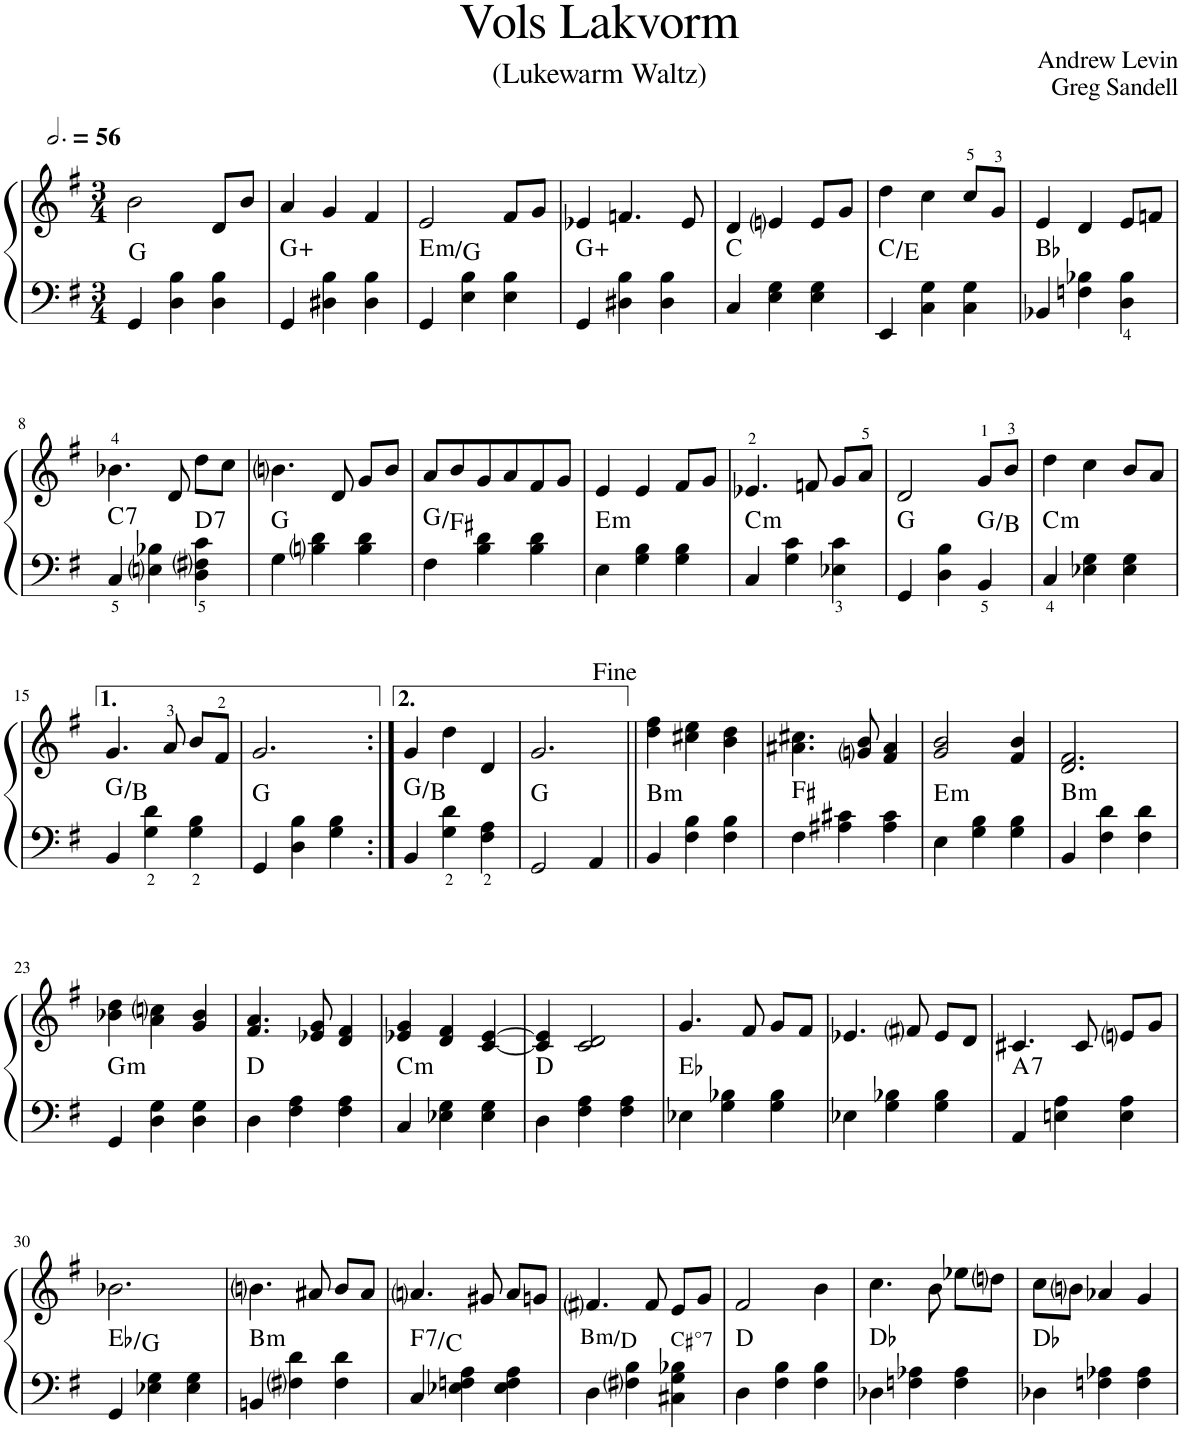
**kern	**kern	**harte
*part1	*part1	*part1
*staff2	*staff1	*
*I"Piano	*	*
*I'Pno.	*	*
*clefF4	*clefG2	*
*k[f#]	*k[f#]	*
*M3/4	*M3/4	*
*MM168	*MM168	*
=1	=1	=1
4GG/	2b\	G:maj
4D\ 4B\	.	.
4D\ 4B\	8d/L	.
.	8b/J	.
=2	=2	=2
4GG/	4a/	G:aug
4D#X\ 4B\	4g/	.
4D#\ 4B\	4f#/	.
=3	=3	=3
!	!	!LO:H:kt=m
4GG/	2e/	E:min/b3
4E\ 4B\	.	.
4E\ 4B\	8f#/L	.
.	8g/J	.
=4	=4	=4
4GG/	4e-X/	G:aug
4D#X\ 4B\	4.fn/	.
4D#\ 4B\	.	.
.	8e-/	.
=5	=5	=5
4C/	4d/	C:maj
4E\ 4G\	4eni/	.
4E\ 4G\	8e/L	.
.	8g/J	.
=6	=6	=6
4EE/	4dd\	C:maj/3
4C\ 4G\	4cc\	.
4C\ 4G\	8cc/L	.
.	8g/J	.
=7	=7	=7
4BB-X/	4e/	Bb:maj
4Fn\ 4B-X\	4d/	.
4D\ 4B-\	8e/L	.
.	8fn/J	.
!!LO:LB:g=z
=8	=8	=8
!	!	!LO:H:kt=7
4C/	4.b-X\	C:7
4Eni\ 4B-X\	.	.
.	8d/	.
!	!	!LO:H:kt=7
4D\ 4F#i\ 4c\	8dd\L	D:7
.	8cc\J	.
=9	=9	=9
4G\	4.bni\	G:maj
4Bni\ 4d\	.	.
.	8d/	.
4B\ 4d\	8g/L	.
.	8b/J	.
=10	=10	=10
4F#\	8a/L	G:maj/7
.	8b/	.
4B\ 4d\	8g/	.
.	8a/	.
4B\ 4d\	8f#/	.
.	8g/J	.
=11	=11	=11
!	!	!LO:H:kt=m
4E\	4e/	E:min
4G\ 4B\	4e/	.
4G\ 4B\	8f#/L	.
.	8g/J	.
=12	=12	=12
!	!	!LO:H:kt=m
4C/	4.e-X/	C:min
4G\ 4c\	.	.
.	8fn/	.
4E-X\ 4c\	8g/L	.
.	8a/J	.
=13	=13	=13
4GG/	2d/	G:maj
4D\ 4B\	.	.
4BB/	8g/L	G:maj/3
.	8b/J	.
=14	=14	=14
!	!	!LO:H:kt=m
4C/	4dd\	C:min
4E-X\ 4G\	4cc\	.
4E-\ 4G\	8b/L	.
.	8a/J	.
!!LO:LB:g=z
=15	=15	=15
4BB/	4.g/	G:maj/3
4G\ 4d\	.	.
.	8a/	.
4G\ 4B\	8b/L	.
.	8f#/J	.
=16	=16	=16
4GG/	2.g/	G:maj
4D\ 4B\	.	.
4G\ 4B\	.	.
=17:|!	=17:|!	=17:|!
4BB/	4g/	G:maj/3
4G\ 4d\	4dd\	.
4F#\ 4A\	4d/	.
=18	=18	=18
2GG/	2.g/	G:maj
4AA/	.	.
=19||	=19||	=19||
!	!	!LO:H:kt=m
4BB/	4dd\ 4ff#\	B:min
4F#\ 4B\	4cc#X\ 4ee\	.
4F#\ 4B\	4b\ 4dd\	.
=20	=20	=20
4F#\	4.a#X\ 4.cc#X\	F#:maj
4A#X\ 4c#X\	.	.
.	8gni/ 8b/	.
4A#\ 4c#\	4f#/ 4a#/	.
=21	=21	=21
!	!	!LO:H:kt=m
4E\	2g/ 2b/	E:min
4G\ 4B\	.	.
4G\ 4B\	4f#/ 4b/	.
=22	=22	=22
!	!	!LO:H:kt=m
4BB/	2.d/ 2.f#/	B:min
4F#\ 4d\	.	.
4F#\ 4d\	.	.
!!LO:LB:g=z
=23	=23	=23
!	!	!LO:H:kt=m
4GG/	4b-X\ 4dd\	G:min
4D\ 4G\	4a\ 4ccni\	.
4D\ 4G\	4g/ 4b-/	.
=24	=24	=24
4D\	4.f#/ 4.a/	D:maj
4F#\ 4A\	.	.
.	8e-X/ 8g/	.
4F#\ 4A\	4d/ 4f#/	.
=25	=25	=25
!	!	!LO:H:kt=m
4C/	4e-X/ 4g/	C:min
4E-X\ 4G\	4d/ 4f#/	.
4E-\ 4G\	[4c/ [4e-/	.
=26	=26	=26
4D\	4c/] 4e-/]	D:maj
4F#\ 4A\	2c/ 2d/	.
4F#\ 4A\	.	.
=27	=27	=27
4E-X\	4.g/	Eb:maj
4G\ 4B-X\	.	.
.	8f#/	.
4G\ 4B-\	8g/L	.
.	8f#/J	.
=28	=28	=28
4E-X\	4.e-X/	.
4G\ 4B-X\	.	.
.	8f#i/	.
4G\ 4B-\	8e-/L	.
.	8d/J	.
=29	=29	=29
!	!	!LO:H:kt=7
4AA/	4.c#X/	A:7
4En\ 4A\	.	.
.	8c#/	.
4E\ 4A\	8eni/L	.
.	8g/J	.
!!LO:LB:g=z
=30	=30	=30
4GG/	2.b-X\	Eb:maj/3
4E-X\ 4G\	.	.
4E-\ 4G\	.	.
=31	=31	=31
!	!	!LO:H:kt=m
4BBn/	4.bni\	B:min
4F#i\ 4d\	.	.
.	8a#X/	.
4F#\ 4d\	8b/L	.
.	8a#/J	.
=32	=32	=32
!	!	!LO:H:kt=7
4C/	4.ani/	F:7/5
4E-X\ 4Fn\ 4A\	.	.
.	8g#X/	.
4E-\ 4F\ 4A\	8a/L	.
.	8gn/J	.
=33	=33	=33
!	!	!LO:H:kt=m
4D\	4.f#i/	B:min/b3
4F#i\ 4B\	.	.
.	8f#/	.
!	!	!LO:H:kt=°
4C#X\ 4G\ 4B-X\	8e/L	.
.	8g/J	.
=34	=34	=34
4D\	2f#/	D:maj
4F#\ 4B\	.	.
4F#\ 4B\	4b\	.
=35	=35	=35
4D-X\	4.cc\	Db:maj
4Fn\ 4A-X\	.	.
.	8b\	.
4F\ 4A-\	8ee-X\L	.
.	8ddni\J	.
=36	=36	=36
4D-X\	8cc\L	Db:maj
.	8bni\J	.
4Fn\ 4A-X\	4a-X/	.
4F\ 4A-\	4g/	.
=	=	=
*-	*-	*-
